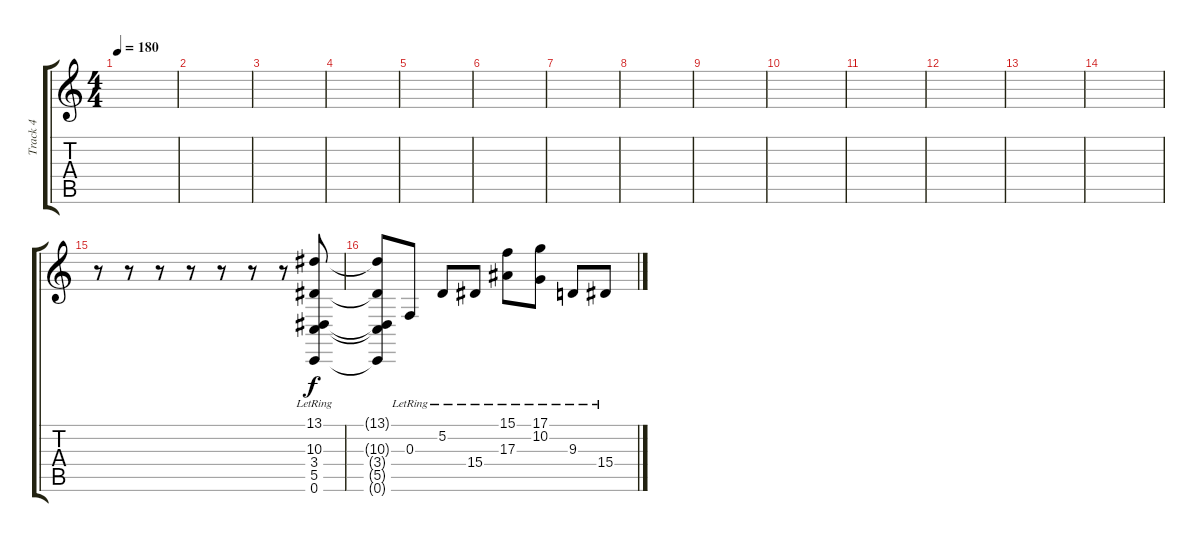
\track ("Track 4" "Track 4") {instrument acousticgrandpiano}
\staff {score tabs}
\tuning (D4 A3 F3 C3 G2 C2) {hide}
\ts (4 4)
\tempo 180
\clef g2
\ks c
|
|
|
|
|
|
|
|
|
|
|
|
|
|
r.8 r.8 r.8 r.8 r.8 r.8 r.8 (13.1{lr} 10.3{lr} 3.4{lr} 5.5{lr} 0.6{lr}).8{volume 15} |
(13.1{t} 10.3{t} 3.4{t} 5.5{t} 0.6{t}).8 0.3{lr}.8 5.2{lr}.8 15.4{lr}.8 (15.1{lr} 17.3{lr}).8 (17.1{lr} 10.2{lr}).8 9.3{lr}.8 15.4{lr}.8
